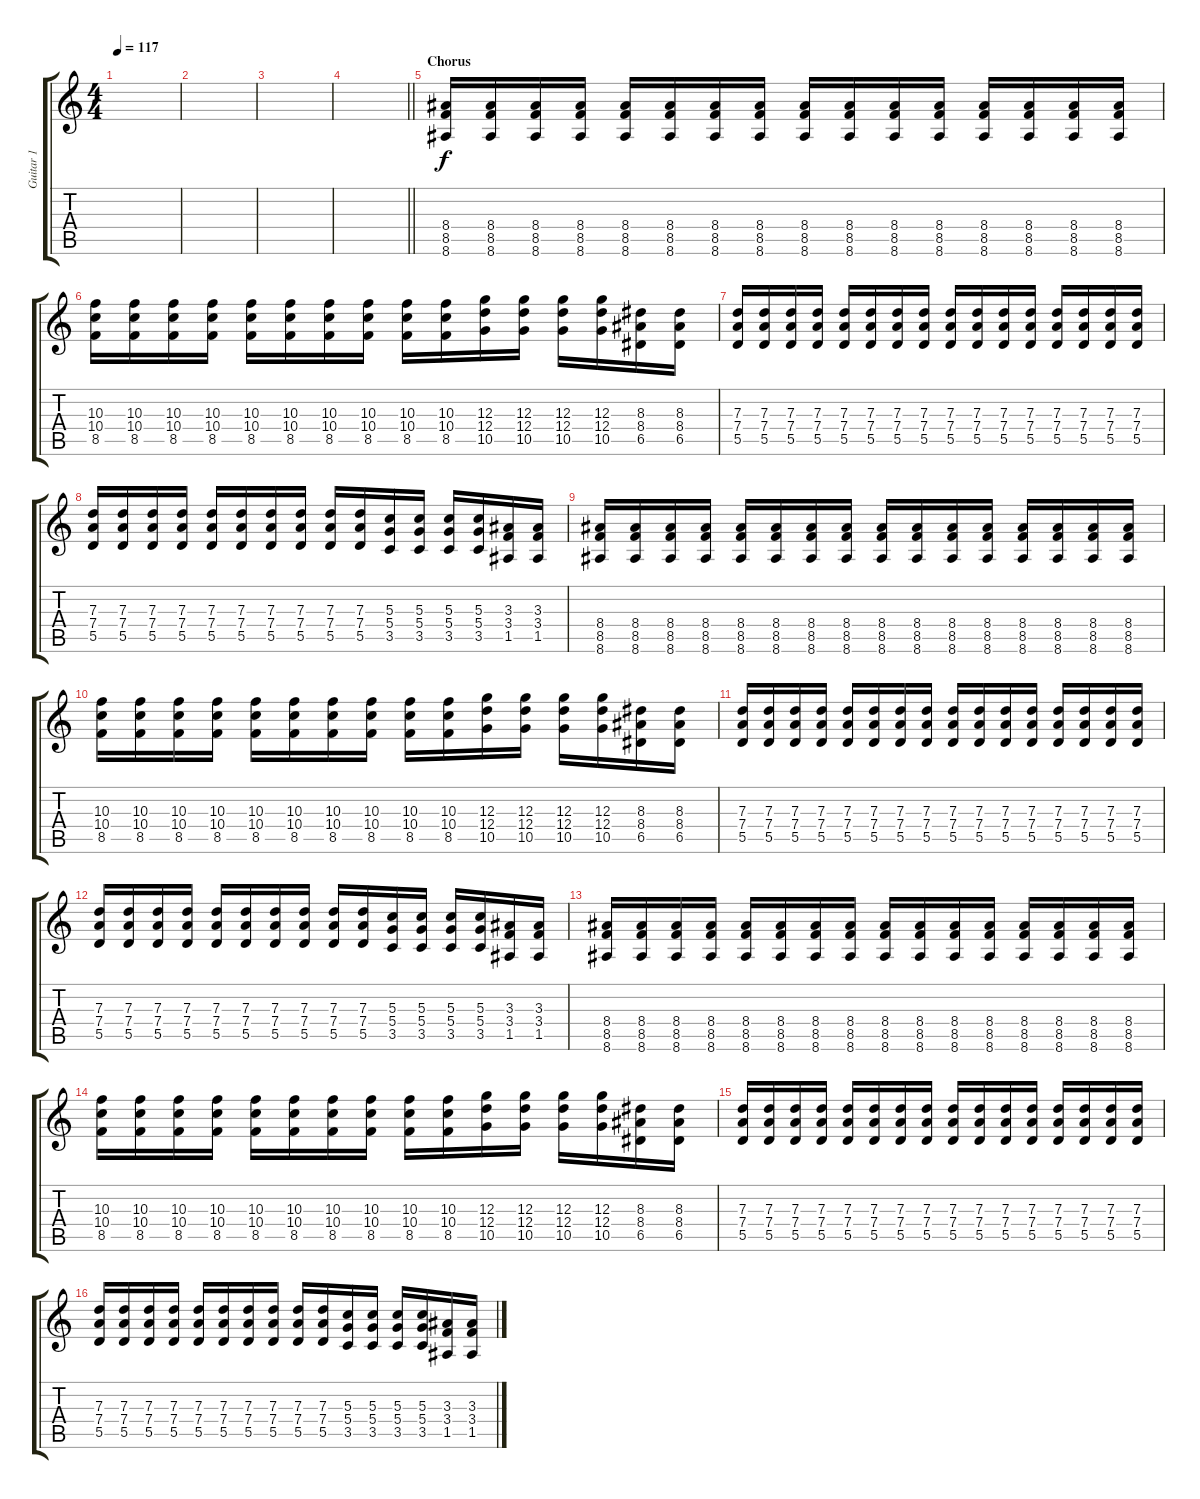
\track ("Guitar 1" "Guitar 1") {instrument distortionguitar}
\staff {score tabs}
\tuning (E4 B3 G3 D3 A2 D2) {hide}
\ts (4 4)
\tempo 117
\clef g2
\ks c
|
|
|
\barLineRight lightlight
|
\section ("" "Chorus")
(8.4 8.5 8.6).16 (8.4 8.5 8.6).16 (8.4 8.5 8.6).16 (8.4 8.5 8.6).16 (8.4 8.5 8.6).16 (8.4 8.5 8.6).16 (8.4 8.5 8.6).16 (8.4 8.5 8.6).16 (8.4 8.5 8.6).16 (8.4 8.5 8.6).16 (8.4 8.5 8.6).16 (8.4 8.5 8.6).16 (8.4 8.5 8.6).16 (8.4 8.5 8.6).16 (8.4 8.5 8.6).16 (8.4 8.5 8.6).16 |
(10.3 10.4 8.5).16 (10.3 10.4 8.5).16 (10.3 10.4 8.5).16 (10.3 10.4 8.5).16 (10.3 10.4 8.5).16 (10.3 10.4 8.5).16 (10.3 10.4 8.5).16 (10.3 10.4 8.5).16 (10.3 10.4 8.5).16 (10.3 10.4 8.5).16 (12.3 12.4 10.5).16 (12.3 12.4 10.5).16 (12.3 12.4 10.5).16 (12.3 12.4 10.5).16 (8.3 8.4 6.5).16 (8.3 8.4 6.5).16 |
(7.3 7.4 5.5).16 (7.3 7.4 5.5).16 (7.3 7.4 5.5).16 (7.3 7.4 5.5).16 (7.3 7.4 5.5).16 (7.3 7.4 5.5).16 (7.3 7.4 5.5).16 (7.3 7.4 5.5).16 (7.3 7.4 5.5).16 (7.3 7.4 5.5).16 (7.3 7.4 5.5).16 (7.3 7.4 5.5).16 (7.3 7.4 5.5).16 (7.3 7.4 5.5).16 (7.3 7.4 5.5).16 (7.3 7.4 5.5).16 |
(7.3 7.4 5.5).16 (7.3 7.4 5.5).16 (7.3 7.4 5.5).16 (7.3 7.4 5.5).16 (7.3 7.4 5.5).16 (7.3 7.4 5.5).16 (7.3 7.4 5.5).16 (7.3 7.4 5.5).16 (7.3 7.4 5.5).16 (7.3 7.4 5.5).16 (5.3 5.4 3.5).16 (5.3 5.4 3.5).16 (5.3 5.4 3.5).16 (5.3 5.4 3.5).16 (3.3 3.4 1.5).16 (3.3 3.4 1.5).16 |
(8.4 8.5 8.6).16 (8.4 8.5 8.6).16 (8.4 8.5 8.6).16 (8.4 8.5 8.6).16 (8.4 8.5 8.6).16 (8.4 8.5 8.6).16 (8.4 8.5 8.6).16 (8.4 8.5 8.6).16 (8.4 8.5 8.6).16 (8.4 8.5 8.6).16 (8.4 8.5 8.6).16 (8.4 8.5 8.6).16 (8.4 8.5 8.6).16 (8.4 8.5 8.6).16 (8.4 8.5 8.6).16 (8.4 8.5 8.6).16 |
(10.3 10.4 8.5).16 (10.3 10.4 8.5).16 (10.3 10.4 8.5).16 (10.3 10.4 8.5).16 (10.3 10.4 8.5).16 (10.3 10.4 8.5).16 (10.3 10.4 8.5).16 (10.3 10.4 8.5).16 (10.3 10.4 8.5).16 (10.3 10.4 8.5).16 (12.3 12.4 10.5).16 (12.3 12.4 10.5).16 (12.3 12.4 10.5).16 (12.3 12.4 10.5).16 (8.3 8.4 6.5).16 (8.3 8.4 6.5).16 |
(7.3 7.4 5.5).16 (7.3 7.4 5.5).16 (7.3 7.4 5.5).16 (7.3 7.4 5.5).16 (7.3 7.4 5.5).16 (7.3 7.4 5.5).16 (7.3 7.4 5.5).16 (7.3 7.4 5.5).16 (7.3 7.4 5.5).16 (7.3 7.4 5.5).16 (7.3 7.4 5.5).16 (7.3 7.4 5.5).16 (7.3 7.4 5.5).16 (7.3 7.4 5.5).16 (7.3 7.4 5.5).16 (7.3 7.4 5.5).16 |
(7.3 7.4 5.5).16 (7.3 7.4 5.5).16 (7.3 7.4 5.5).16 (7.3 7.4 5.5).16 (7.3 7.4 5.5).16 (7.3 7.4 5.5).16 (7.3 7.4 5.5).16 (7.3 7.4 5.5).16 (7.3 7.4 5.5).16 (7.3 7.4 5.5).16 (5.3 5.4 3.5).16 (5.3 5.4 3.5).16 (5.3 5.4 3.5).16 (5.3 5.4 3.5).16 (3.3 3.4 1.5).16 (3.3 3.4 1.5).16 |
(8.4 8.5 8.6).16 (8.4 8.5 8.6).16 (8.4 8.5 8.6).16 (8.4 8.5 8.6).16 (8.4 8.5 8.6).16 (8.4 8.5 8.6).16 (8.4 8.5 8.6).16 (8.4 8.5 8.6).16 (8.4 8.5 8.6).16 (8.4 8.5 8.6).16 (8.4 8.5 8.6).16 (8.4 8.5 8.6).16 (8.4 8.5 8.6).16 (8.4 8.5 8.6).16 (8.4 8.5 8.6).16 (8.4 8.5 8.6).16 |
(10.3 10.4 8.5).16 (10.3 10.4 8.5).16 (10.3 10.4 8.5).16 (10.3 10.4 8.5).16 (10.3 10.4 8.5).16 (10.3 10.4 8.5).16 (10.3 10.4 8.5).16 (10.3 10.4 8.5).16 (10.3 10.4 8.5).16 (10.3 10.4 8.5).16 (12.3 12.4 10.5).16 (12.3 12.4 10.5).16 (12.3 12.4 10.5).16 (12.3 12.4 10.5).16 (8.3 8.4 6.5).16 (8.3 8.4 6.5).16 |
(7.3 7.4 5.5).16 (7.3 7.4 5.5).16 (7.3 7.4 5.5).16 (7.3 7.4 5.5).16 (7.3 7.4 5.5).16 (7.3 7.4 5.5).16 (7.3 7.4 5.5).16 (7.3 7.4 5.5).16 (7.3 7.4 5.5).16 (7.3 7.4 5.5).16 (7.3 7.4 5.5).16 (7.3 7.4 5.5).16 (7.3 7.4 5.5).16 (7.3 7.4 5.5).16 (7.3 7.4 5.5).16 (7.3 7.4 5.5).16 |
(7.3 7.4 5.5).16 (7.3 7.4 5.5).16 (7.3 7.4 5.5).16 (7.3 7.4 5.5).16 (7.3 7.4 5.5).16 (7.3 7.4 5.5).16 (7.3 7.4 5.5).16 (7.3 7.4 5.5).16 (7.3 7.4 5.5).16 (7.3 7.4 5.5).16 (5.3 5.4 3.5).16 (5.3 5.4 3.5).16 (5.3 5.4 3.5).16 (5.3 5.4 3.5).16 (3.3 3.4 1.5).16 (3.3 3.4 1.5).16
